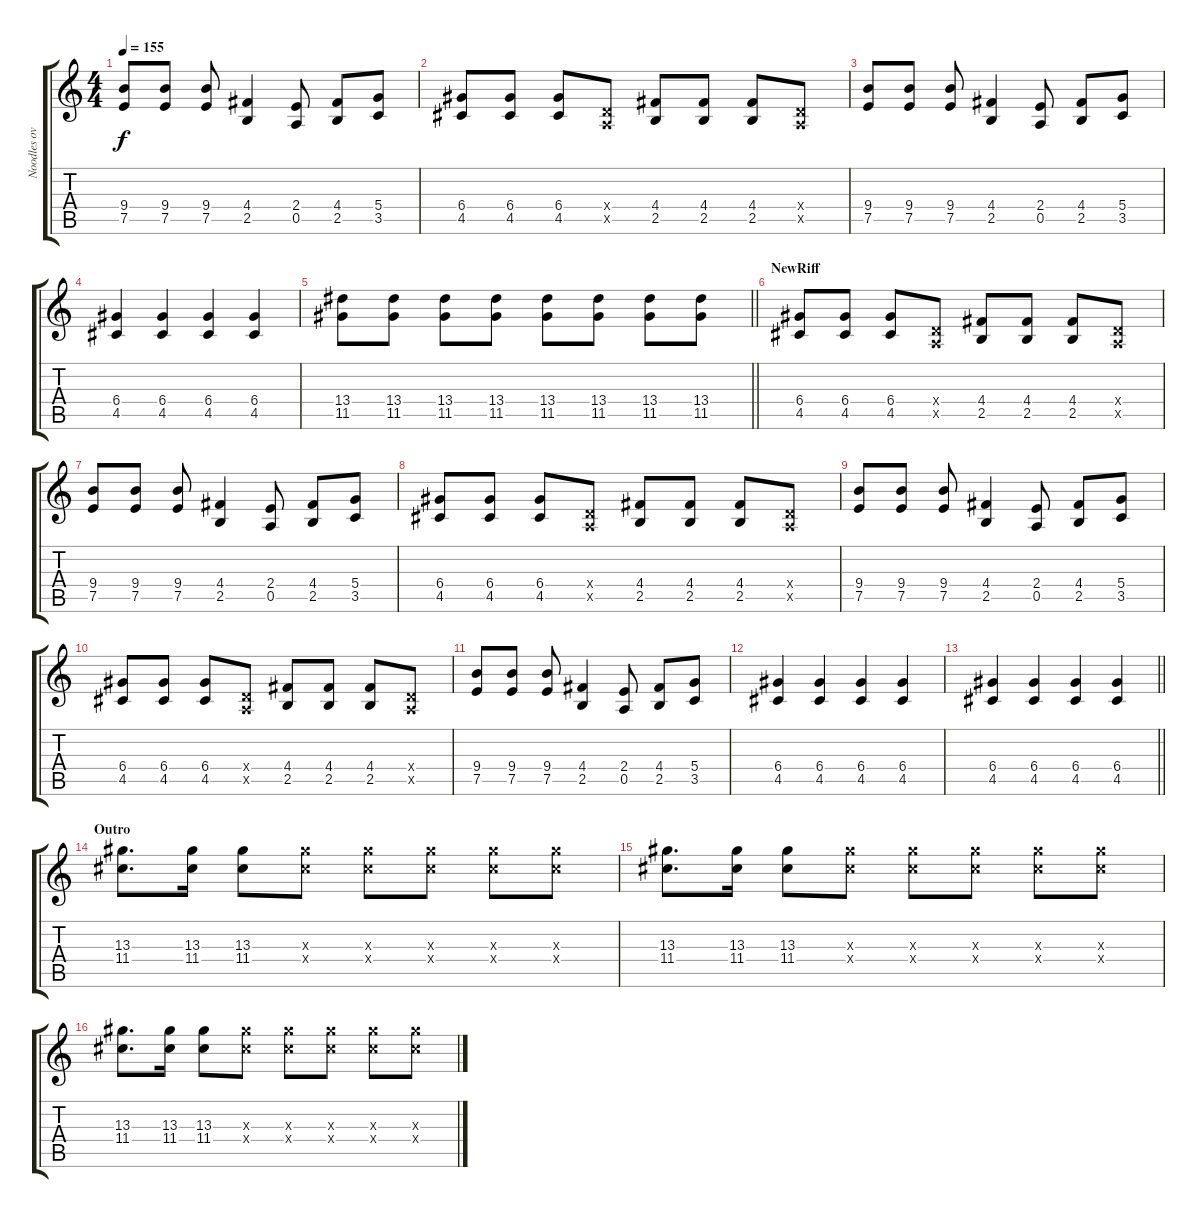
\track ("Noodles over" "Noodles ov") {instrument overdrivenguitar}
\staff {score tabs}
\tuning (E4 B3 G3 D3 A2 E2) {hide}
\ts (4 4)
\tempo 155
\clef g2
\ks c
(9.4 7.5).8{dy f} (9.4 7.5).8 (9.4 7.5).8 (4.4 2.5).4 (2.4 0.5).8 (4.4 2.5).8 (5.4 3.5).8 |
(6.4 4.5).8 (6.4 4.5).8 (6.4 4.5).8 (0.4{x} 0.5{x}).8 (4.4 2.5).8 (4.4 2.5).8 (4.4 2.5).8 (0.4{x} 0.5{x}).8 |
(9.4 7.5).8 (9.4 7.5).8 (9.4 7.5).8 (4.4 2.5).4 (2.4 0.5).8 (4.4 2.5).8 (5.4 3.5).8 |
(6.4 4.5).4 (6.4 4.5).4 (6.4 4.5).4 (6.4 4.5).4 |
\barLineRight lightlight
(13.4 11.5).8 (13.4 11.5).8 (13.4 11.5).8 (13.4 11.5).8 (13.4 11.5).8 (13.4 11.5).8 (13.4 11.5).8 (13.4 11.5).8 |
\section ("" "NewRiff")
(6.4 4.5).8 (6.4 4.5).8 (6.4 4.5).8 (0.4{x} 0.5{x}).8 (4.4 2.5).8 (4.4 2.5).8 (4.4 2.5).8 (0.4{x} 0.5{x}).8 |
(9.4 7.5).8 (9.4 7.5).8 (9.4 7.5).8 (4.4 2.5).4 (2.4 0.5).8 (4.4 2.5).8 (5.4 3.5).8 |
(6.4 4.5).8 (6.4 4.5).8 (6.4 4.5).8 (0.4{x} 0.5{x}).8 (4.4 2.5).8 (4.4 2.5).8 (4.4 2.5).8 (0.4{x} 0.5{x}).8 |
(9.4 7.5).8 (9.4 7.5).8 (9.4 7.5).8 (4.4 2.5).4 (2.4 0.5).8 (4.4 2.5).8 (5.4 3.5).8 |
(6.4 4.5).8 (6.4 4.5).8 (6.4 4.5).8 (0.4{x} 0.5{x}).8 (4.4 2.5).8 (4.4 2.5).8 (4.4 2.5).8 (0.4{x} 0.5{x}).8 |
(9.4 7.5).8 (9.4 7.5).8 (9.4 7.5).8 (4.4 2.5).4 (2.4 0.5).8 (4.4 2.5).8 (5.4 3.5).8 |
(6.4 4.5).4 (6.4 4.5).4 (6.4 4.5).4 (6.4 4.5).4 |
\barLineRight lightlight
(6.4 4.5).4 (6.4 4.5).4 (6.4 4.5).4 (6.4 4.5).4 |
\section ("" "Outro")
(13.3 11.4).8{d} (13.3 11.4).16 (13.3 11.4).8 (13.3{x} 11.4{x}).8 (13.3{x} 11.4{x}).8 (13.3{x} 11.4{x}).8 (13.3{x} 11.4{x}).8 (13.3{x} 11.4{x}).8 |
(13.3 11.4).8{d} (13.3 11.4).16 (13.3 11.4).8 (13.3{x} 11.4{x}).8 (13.3{x} 11.4{x}).8 (13.3{x} 11.4{x}).8 (13.3{x} 11.4{x}).8 (13.3{x} 11.4{x}).8 |
(13.3 11.4).8{d} (13.3 11.4).16 (13.3 11.4).8 (13.3{x} 11.4{x}).8 (13.3{x} 11.4{x}).8 (13.3{x} 11.4{x}).8 (13.3{x} 11.4{x}).8 (13.3{x} 11.4{x}).8
